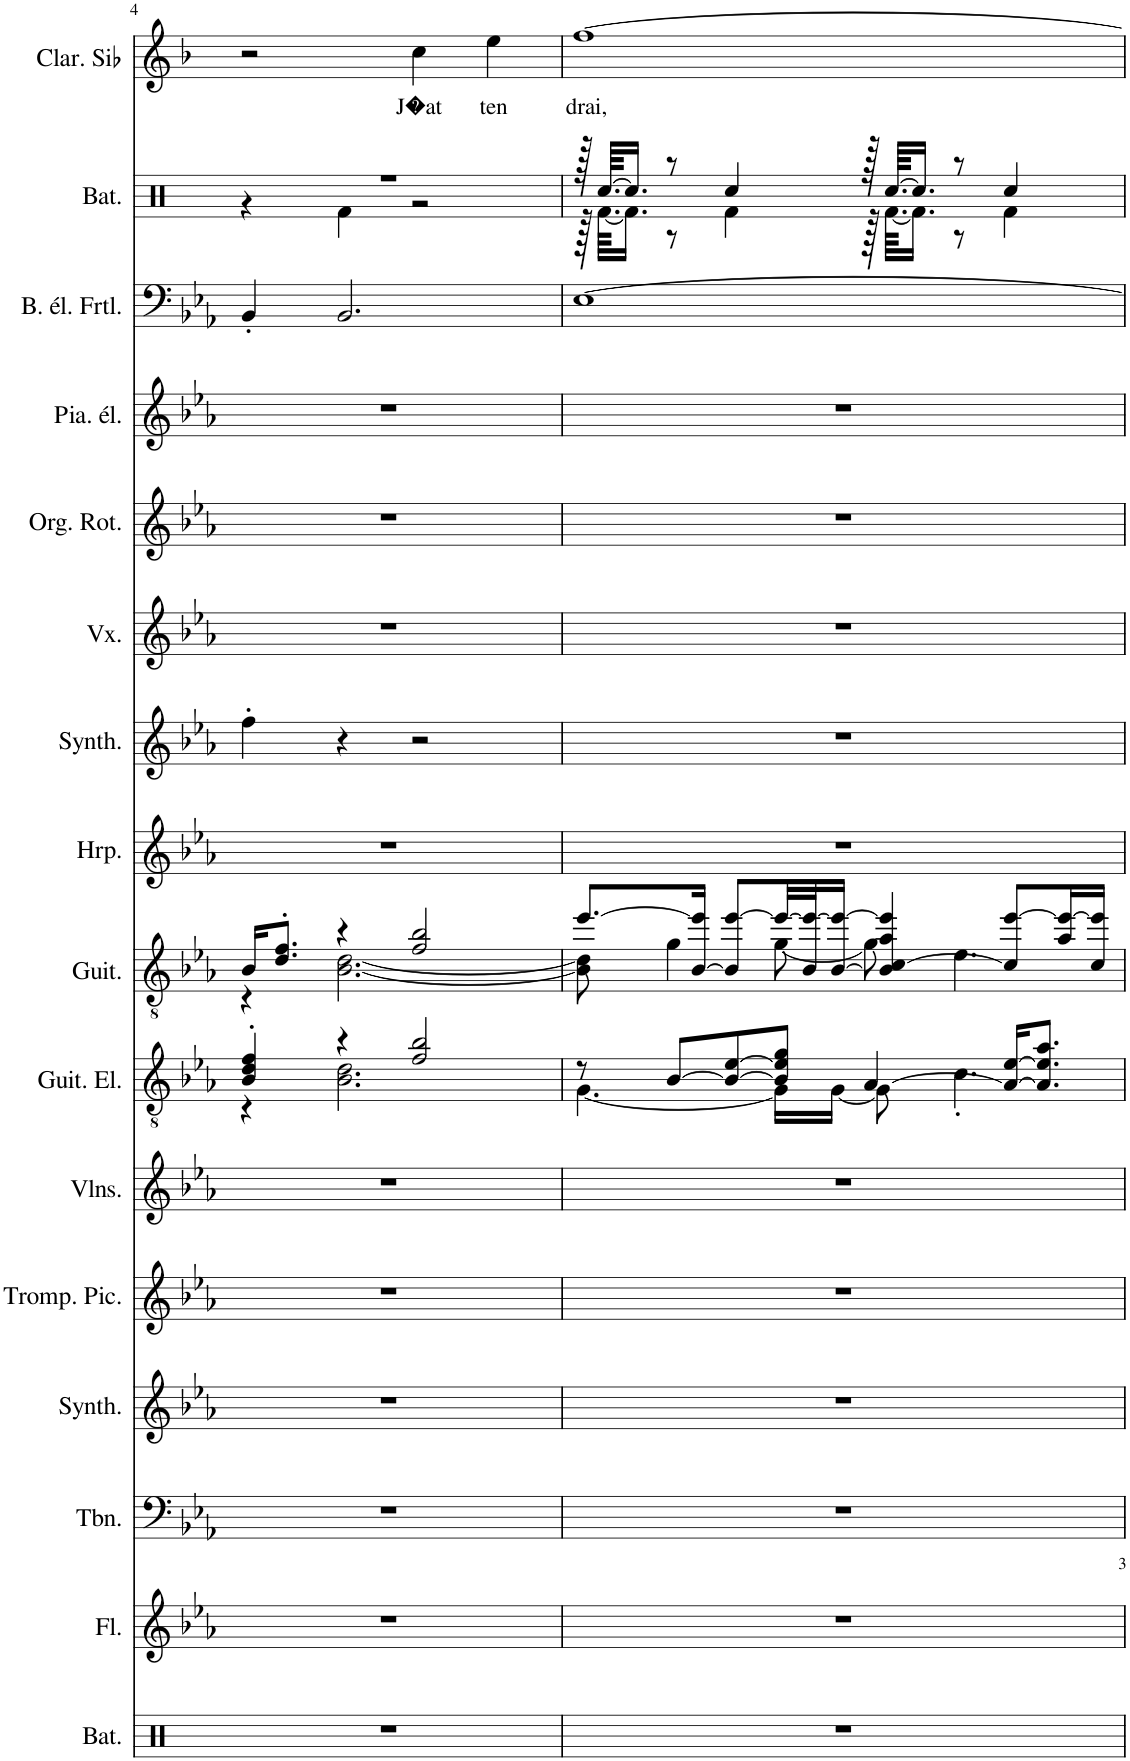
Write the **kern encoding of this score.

**kern	**kern	**kern	**kern	**kern	**kern	**kern	**kern	**kern	**kern	**kern	**kern	**kern	**kern	**kern	**kern	**text
*part16	*part15	*part14	*part13	*part12	*part11	*part10	*part9	*part8	*part7	*part6	*part5	*part4	*part3	*part2	*part1	*part1
*staff16	*staff15	*staff14	*staff13	*staff12	*staff11	*staff10	*staff9	*staff8	*staff7	*staff6	*staff5	*staff4	*staff3	*staff2	*staff1	*staff1
*I"Batterie, Percussion	*I"Flûte, Fl�te	*I"Trombone, Cuivres 3	*I"Synthétiseur de cuivres, Cuivres 2	*I"Trompette piccolo, Cuivres 1	*I"Violons, Cordes	*I"Guitare électrique, Guitare 2	*I"Guitare acoustique, Guitare 1	*I"Harpe, Clavier 5	*I"Synthétiseur d'effets, Clavier 4	*I"Voix, Clavier 3	*I"Orgue rotatif, Clavier 2	*I"Piano électrique, Clavier 1	*I"Basse électrique fretless, Basse	*I"Batterie, Batterie	*I"Clarinette en Sib	*
*I'Bat.	*I'Fl.	*I'Tbn.	*I'Synth.	*I'Tromp. Pic.	*I'Vlns.	*I'Guit. El.	*I'Guit.	*I'Hrp.	*I'Synth.	*I'Vx.	*I'Org. Rot.	*I'Pia. él.	*I'B. él. Frtl.	*I'Bat.	*I'Clar. Sib	*
!!LO:PB:g=z
*clefX	*clefG2	*clefF4	*clefG2	*clefG2	*clefG2	*clefGv2	*clefGv2	*clefG2	*clefG2	*clefG2	*clefG2	*clefG2	*clefF4	*clefX	*clefG2	*
*	*	*	*	*Trd1c2	*	*	*	*	*	*	*	*	*Trd7c12	*	*Trd1c2	*
*k[]	*k[b-e-a-]	*k[b-e-a-]	*k[b-e-a-]	*k[b-e-a-]	*k[b-e-a-]	*k[b-e-a-]	*k[b-e-a-]	*k[b-e-a-]	*k[b-e-a-]	*k[b-e-a-]	*k[b-e-a-]	*k[b-e-a-]	*k[b-e-a-]	*k[]	*k[b-]	*
*M4/4	*M4/4	*M4/4	*M4/4	*M4/4	*M4/4	*M4/4	*M4/4	*M4/4	*M4/4	*M4/4	*M4/4	*M4/4	*M4/4	*M4/4	*M4/4	*
=4	=4	=4	=4	=4	=4	=4	=4	=4	=4	=4	=4	=4	=4	=4	=4	=4
*	*	*	*	*	*	*^	*^	*	*	*	*	*	*	*^	*	*
1r	1r	1r	1r	1r	1r	4B-/' 4d/' 4f/'	4r	16B-/KL	4r	1r	4ff'\	1r	1r	1r	4BB-'/	1r	4r	2r	.
.	.	.	.	.	.	.	.	8.d/' 8.f/'J	.	.	.	.	.	.	.	.	.	.	.
.	.	.	.	.	.	4r	2.B-\ 2.d\	4r	[2.B-\ [2.d\	.	4r	.	.	.	2.BB-/	.	4Rf\	.	.
!	!	!	!	!	!	!	!	!	!	!	!	!	!	!	!	!	!	!	!LO:LY:b
.	.	.	.	.	.	2f/ 2b-/	.	2f/ 2b-/	.	.	2r	.	.	.	.	.	2r	4cc\	J�at
!	!	!	!	!	!	!	!	!	!	!	!	!	!	!	!	!	!	!	!LO:LY:b
.	.	.	.	.	.	.	.	.	.	.	.	.	.	.	.	.	.	4ee\	ten
=5	=5	=5	=5	=5	=5	=5	=5	=5	=5	=5	=5	=5	=5	=5	=5	=5	=5	=5	=5
!	!	!	!	!	!	!	!	!	!	!	!	!	!	!	!	!	!	!	!LO:LY:b
1r	1r	1r	1r	1r	1r	8r	[4.G\	[8.ee-/L	8B-\] 8d\]	1r	1r	1r	1r	1r	[1E-	128r	128r	[1ff	drai,
.	.	.	.	.	.	.	.	.	.	.	.	.	.	.	.	[64.Rcc/KKLL	[64.Rf\KKLL	.	.
.	.	.	.	.	.	.	.	.	.	.	.	.	.	.	.	16.Rcc/JJ]	16.Rf\JJ]	.	.
.	.	.	.	.	.	[8B-/L	.	.	4g\	.	.	.	.	.	.	8r	8r	.	.
.	.	.	.	.	.	.	.	[16B-/ 16ee-/]Jk	.	.	.	.	.	.	.	.	.	.	.
.	.	.	.	.	.	8B-/_ [8e-/	.	8B-/] [8ee-/L	.	.	.	.	.	.	.	4Rcc/	4Rf\	.	.
.	.	.	.	.	.	8B-/] 8e-/] 8g/J	16G\LL]	32ee-/LL_	[8g\	.	.	.	.	.	.	.	.	.	.
.	.	.	.	.	.	.	.	32B-/ 32ee-/_J	.	.	.	.	.	.	.	.	.	.	.
.	.	.	.	.	.	.	[16G\JJ	[16B-/ 16ee-/_JJ	.	.	.	.	.	.	.	.	.	.	.
.	.	.	.	.	.	[4A-/	8G\]	4B-/] [4c/ 4a-/ 4ee-/]	8g\]	.	.	.	.	.	.	128r	128r	.	.
.	.	.	.	.	.	.	.	.	.	.	.	.	.	.	.	[64.Rcc/KKLL	[64.Rf\KKLL	.	.
.	.	.	.	.	.	.	.	.	.	.	.	.	.	.	.	16.Rcc/JJ]	16.Rf\JJ]	.	.
.	.	.	.	.	.	.	4.c'\	.	4.e-\	.	.	.	.	.	.	8r	8r	.	.
.	.	.	.	.	.	16A-/_ [16e-/KL	.	8c/] [8ee-/L	.	.	.	.	.	.	.	4Rcc/	4Rf\	.	.
.	.	.	.	.	.	8.A-/] 8.e-/] 8.a-/J	.	.	.	.	.	.	.	.	.	.	.	.	.
.	.	.	.	.	.	.	.	16a-/ 16ee-/_L	.	.	.	.	.	.	.	.	.	.	.
.	.	.	.	.	.	.	.	16c/ 16ee-/]JJ	.	.	.	.	.	.	.	.	.	.	.
*	*	*	*	*	*	*v	*v	*	*	*	*	*	*	*	*	*v	*v	*	*
*	*	*	*	*	*	*	*v	*v	*	*	*	*	*	*	*	*	*
=	=	=	=	=	=	=	=	=	=	=	=	=	=	=	=	=
*-	*-	*-	*-	*-	*-	*-	*-	*-	*-	*-	*-	*-	*-	*-	*-	*-
